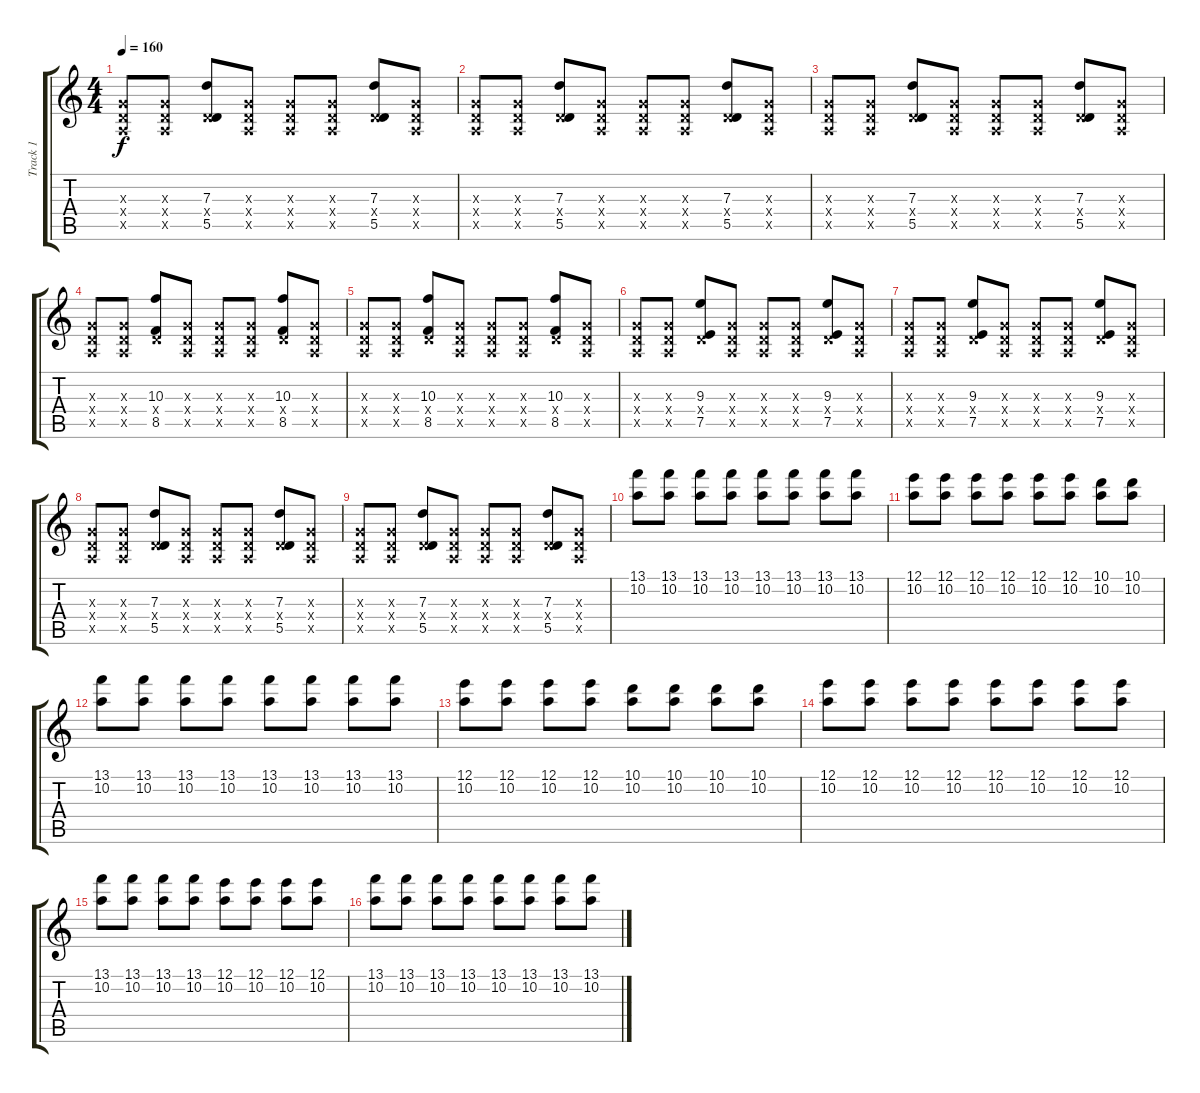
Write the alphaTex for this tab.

\track ("Track 1" "Track 1") {instrument distortionguitar}
\staff {score tabs}
\tuning (E4 B3 G3 D3 A2 E2) {hide}
\ts (4 4)
\tempo 160
\clef g2
\ks c
(0.3{x} 0.4{x} 0.5{x}).8{dy f} (0.3{x} 0.4{x} 0.5{x}).8 (7.3 0.4{x} 5.5).8 (0.3{x} 0.4{x} 0.5{x}).8 (0.3{x} 0.4{x} 0.5{x}).8 (0.3{x} 0.4{x} 0.5{x}).8 (7.3 0.4{x} 5.5).8 (0.3{x} 0.4{x} 0.5{x}).8 |
(0.3{x} 0.4{x} 0.5{x}).8 (0.3{x} 0.4{x} 0.5{x}).8 (7.3 0.4{x} 5.5).8 (0.3{x} 0.4{x} 0.5{x}).8 (0.3{x} 0.4{x} 0.5{x}).8 (0.3{x} 0.4{x} 0.5{x}).8 (7.3 0.4{x} 5.5).8 (0.3{x} 0.4{x} 0.5{x}).8 |
(0.3{x} 0.4{x} 0.5{x}).8 (0.3{x} 0.4{x} 0.5{x}).8 (7.3 0.4{x} 5.5).8 (0.3{x} 0.4{x} 0.5{x}).8 (0.3{x} 0.4{x} 0.5{x}).8 (0.3{x} 0.4{x} 0.5{x}).8 (7.3 0.4{x} 5.5).8 (0.3{x} 0.4{x} 0.5{x}).8 |
(0.3{x} 0.4{x} 0.5{x}).8 (0.3{x} 0.4{x} 0.5{x}).8 (10.3 0.4{x} 8.5).8 (0.3{x} 0.4{x} 0.5{x}).8 (0.3{x} 0.4{x} 0.5{x}).8 (0.3{x} 0.4{x} 0.5{x}).8 (10.3 0.4{x} 8.5).8 (0.3{x} 0.4{x} 0.5{x}).8 |
(0.3{x} 0.4{x} 0.5{x}).8 (0.3{x} 0.4{x} 0.5{x}).8 (10.3 0.4{x} 8.5).8 (0.3{x} 0.4{x} 0.5{x}).8 (0.3{x} 0.4{x} 0.5{x}).8 (0.3{x} 0.4{x} 0.5{x}).8 (10.3 0.4{x} 8.5).8 (0.3{x} 0.4{x} 0.5{x}).8 |
(0.3{x} 0.4{x} 0.5{x}).8 (0.3{x} 0.4{x} 0.5{x}).8 (9.3 0.4{x} 7.5).8 (0.3{x} 0.4{x} 0.5{x}).8 (0.3{x} 0.4{x} 0.5{x}).8 (0.3{x} 0.4{x} 0.5{x}).8 (9.3 0.4{x} 7.5).8 (0.3{x} 0.4{x} 0.5{x}).8 |
(0.3{x} 0.4{x} 0.5{x}).8 (0.3{x} 0.4{x} 0.5{x}).8 (9.3 0.4{x} 7.5).8 (0.3{x} 0.4{x} 0.5{x}).8 (0.3{x} 0.4{x} 0.5{x}).8 (0.3{x} 0.4{x} 0.5{x}).8 (9.3 0.4{x} 7.5).8 (0.3{x} 0.4{x} 0.5{x}).8 |
(0.3{x} 0.4{x} 0.5{x}).8 (0.3{x} 0.4{x} 0.5{x}).8 (7.3 0.4{x} 5.5).8 (0.3{x} 0.4{x} 0.5{x}).8 (0.3{x} 0.4{x} 0.5{x}).8 (0.3{x} 0.4{x} 0.5{x}).8 (7.3 0.4{x} 5.5).8 (0.3{x} 0.4{x} 0.5{x}).8 |
(0.3{x} 0.4{x} 0.5{x}).8 (0.3{x} 0.4{x} 0.5{x}).8 (7.3 0.4{x} 5.5).8 (0.3{x} 0.4{x} 0.5{x}).8 (0.3{x} 0.4{x} 0.5{x}).8 (0.3{x} 0.4{x} 0.5{x}).8 (7.3 0.4{x} 5.5).8 (0.3{x} 0.4{x} 0.5{x}).8 |
(13.1 10.2).8 (13.1 10.2).8 (13.1 10.2).8 (13.1 10.2).8 (13.1 10.2).8 (13.1 10.2).8 (13.1 10.2).8 (13.1 10.2).8 |
(12.1 10.2).8 (12.1 10.2).8 (12.1 10.2).8 (12.1 10.2).8 (12.1 10.2).8 (12.1 10.2).8 (10.1 10.2).8 (10.1 10.2).8 |
(13.1 10.2).8 (13.1 10.2).8 (13.1 10.2).8 (13.1 10.2).8 (13.1 10.2).8 (13.1 10.2).8 (13.1 10.2).8 (13.1 10.2).8 |
(12.1 10.2).8 (12.1 10.2).8 (12.1 10.2).8 (12.1 10.2).8 (10.1 10.2).8 (10.1 10.2).8 (10.1 10.2).8 (10.1 10.2).8 |
(12.1 10.2).8 (12.1 10.2).8 (12.1 10.2).8 (12.1 10.2).8 (12.1 10.2).8 (12.1 10.2).8 (12.1 10.2).8 (12.1 10.2).8 |
(13.1 10.2).8 (13.1 10.2).8 (13.1 10.2).8 (13.1 10.2).8 (12.1 10.2).8 (12.1 10.2).8 (12.1 10.2).8 (12.1 10.2).8 |
(13.1 10.2).8 (13.1 10.2).8 (13.1 10.2).8 (13.1 10.2).8 (13.1 10.2).8 (13.1 10.2).8 (13.1 10.2).8 (13.1 10.2).8
